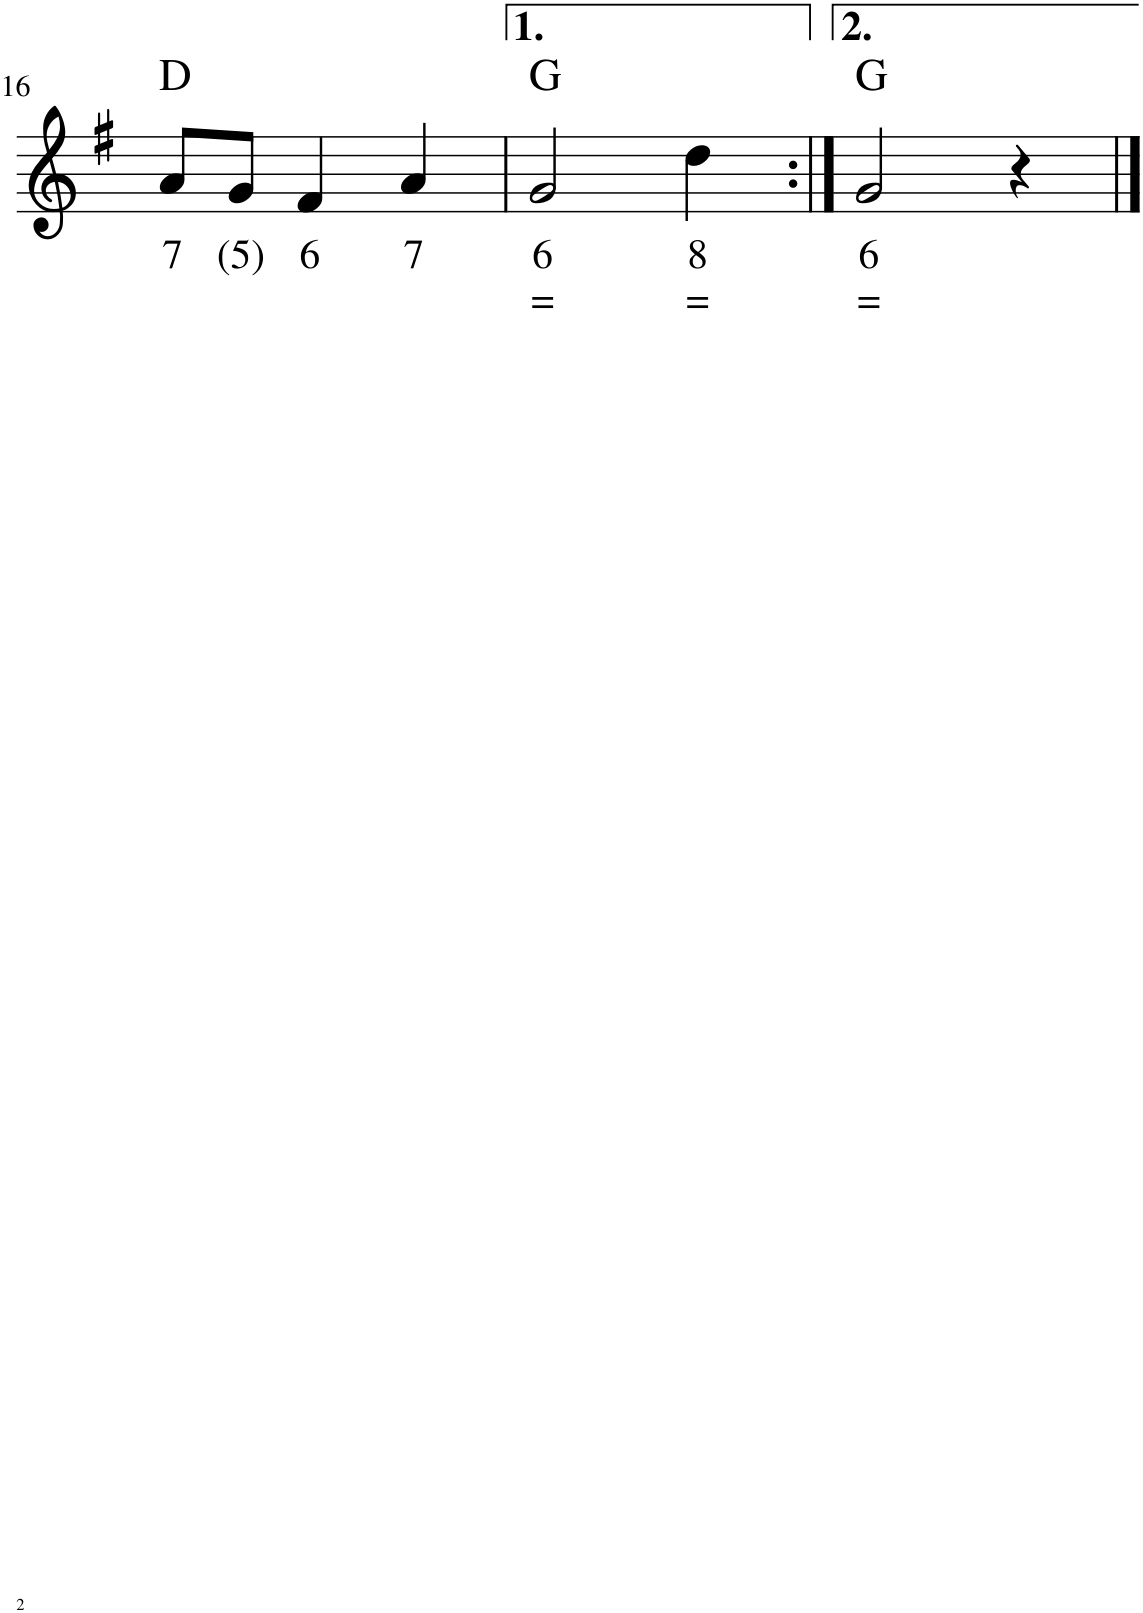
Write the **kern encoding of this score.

**kern	**text	**text	**harte
*part1	*part1	*part1	*part1
*staff1	*staff1	*staff1	*
*I"Stem	*	*	*
*I'Stem	*	*	*
!!LO:PB:g=z
*clefG2	*	*	*
*k[f#]	*	*	*
*M3/4	*	*	*
=16	=16	=16	=16
!	!LO:LY:b	!	!
8a/L	7	.	D:maj
!	!LO:LY:b	!	!
8g/J	(5)	.	.
!	!LO:LY:b	!	!
4f#/	6	.	.
!	!LO:LY:b	!	!
4a/	7	.	.
=17	=17	=17	=17
!	!LO:LY:b	!LO:LY:b	!
2g/	6	=	G:maj
!	!LO:LY:b	!LO:LY:b	!
4dd\	8	=	.
=18:|!	=18:|!	=18:|!	=18:|!
!	!LO:LY:b	!LO:LY:b	!
2g/	6	=	G:maj
4r	.	.	.
==	==	==	==
*-	*-	*-	*-
